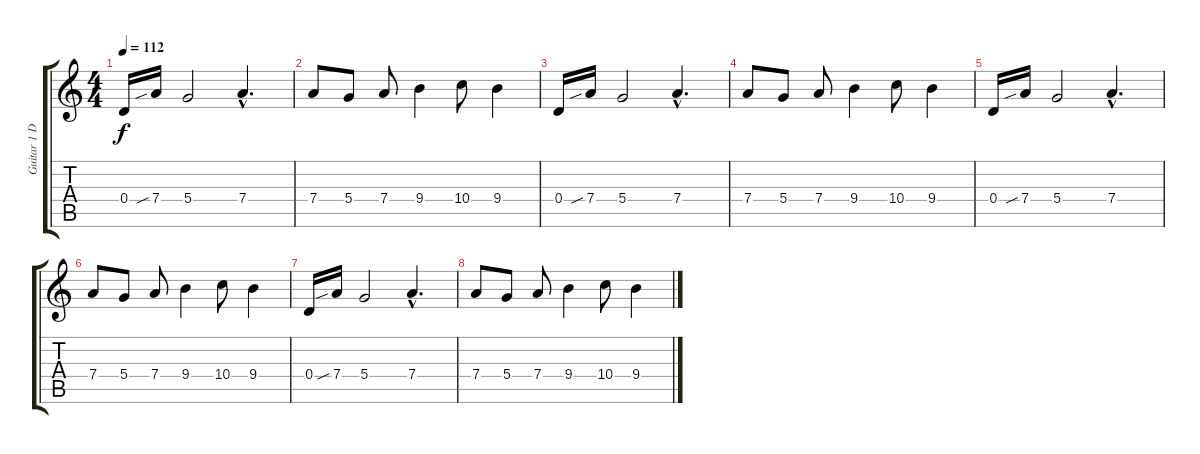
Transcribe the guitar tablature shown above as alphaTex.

\track ("Guitar 1 Distor" "Guitar 1 D") {instrument distortionguitar}
\staff {score tabs}
\tuning (E4 B3 G3 D3 A2 E2) {hide}
\ts (4 4)
\tempo 112
\clef g2
\ks c
0.4.16{dy f} 7.4{sib}.16 5.4.2 7.4{hac}.4{d} |
7.4.8 5.4.8 7.4.8 9.4.4 10.4.8 9.4.4 |
0.4.16 7.4{sib}.16 5.4.2 7.4{hac}.4{d} |
7.4.8 5.4.8 7.4.8 9.4.4 10.4.8 9.4.4 |
0.4.16 7.4{sib}.16 5.4.2 7.4{hac}.4{d} |
7.4.8 5.4.8 7.4.8 9.4.4 10.4.8 9.4.4 |
0.4.16 7.4{sib}.16 5.4.2 7.4{hac}.4{d} |
7.4.8 5.4.8 7.4.8 9.4.4 10.4.8 9.4.4
